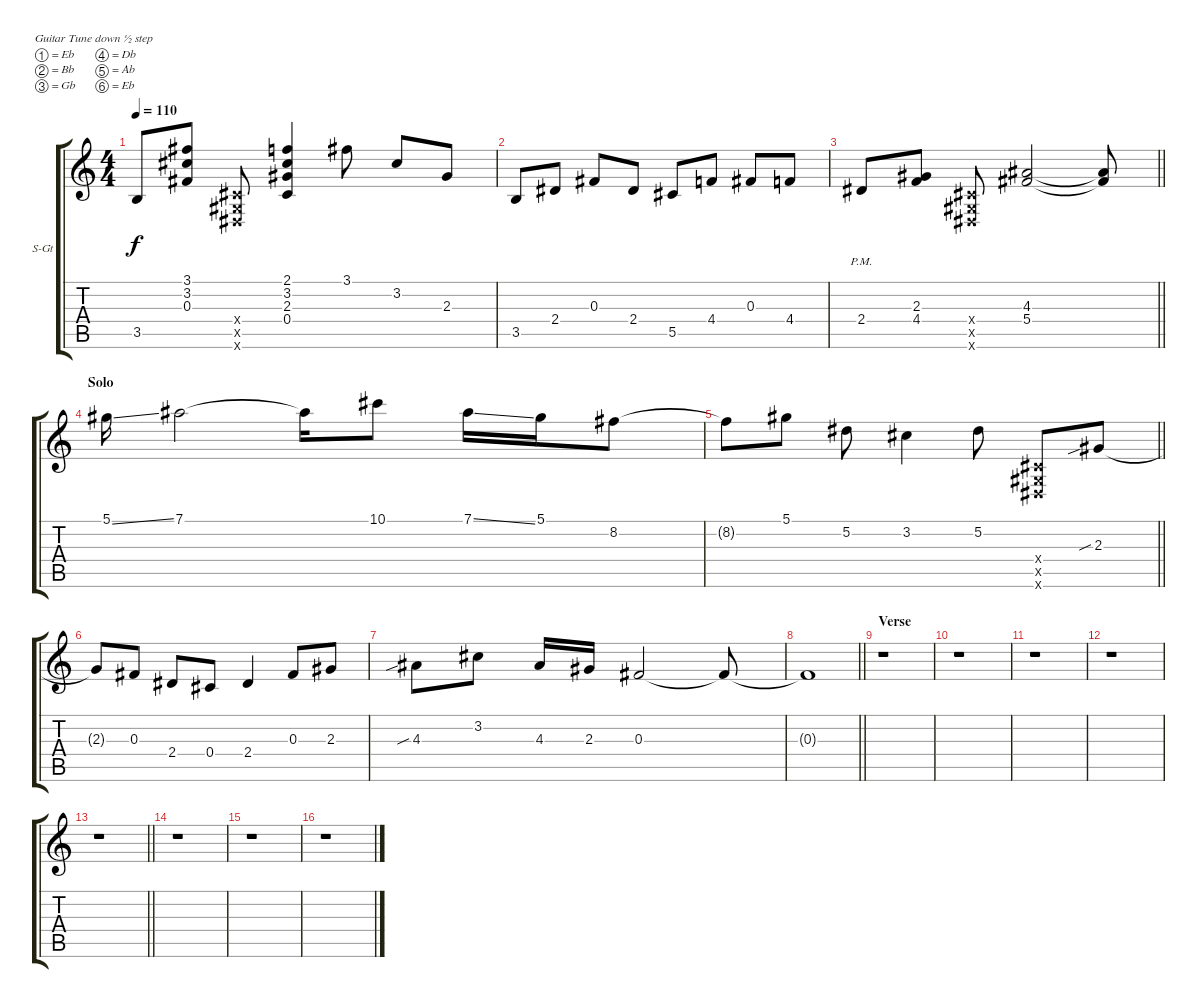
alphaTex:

\bracketExtendMode groupsimilarinstruments
\firstSystemTrackNameOrientation horizontal
\otherSystemsTrackNameOrientation horizontal
\track ("Lead Guitar" "S-Gt") {instrument acousticguitarsteel}
\staff {score tabs}
\tuning (Eb4 Bb3 Gb3 Db3 Ab2 Eb2)
\ts (4 4)
\tempo 110
\clef g2
\ks c
3.5{t}.8{dy f} (3.1 3.2 0.3).8 (0.4{x} 0.5{x} 0.6{x}).8 (2.1 3.2 2.3 0.4).4 3.1.8 3.2.8 2.3.8 |
3.5.8 2.4.8 0.3.8 2.4.8 5.5.8 4.4.8 0.3.8 4.4.8 |
\barLineRight lightlight
2.4{pm}.8 (2.3 4.4).8 (0.4{x} 0.5{x} 0.6{x}).8 (4.3 5.4).2 (4.3{t} 5.4{t}).8 |
\section ("" "Solo")
5.1{ss}.16 7.1.2 7.1{t}.16 10.1.8 7.1{ss}.16 5.1.16 8.2.8 |
\barLineRight lightlight
8.2{t}.8 5.1.8 5.2.8 3.2.4 5.2.8 (0.4{x} 0.5{x} 0.6{x}).8 2.3{sib}.8 |
2.3{t}.8 0.3.8 2.4.8 0.4.8 2.4.4 0.3.8 2.3.8 |
4.3{sib}.8 3.2.8 4.3.16 2.3.16 0.3.2 0.3{t}.8 |
\barLineRight lightlight
0.3{t}.1 |
\section ("" "Verse")
r.1 |
r.1 |
r.1 |
r.1 |
\barLineRight lightlight
r.1 |
r.1 |
r.1 |
r.1
